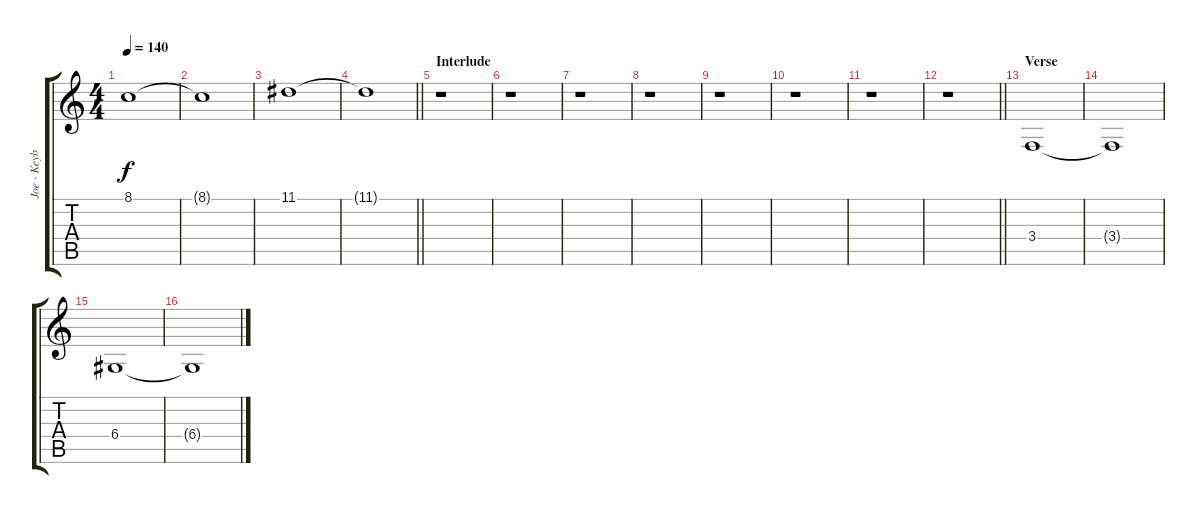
\track ("Joe - Keyboards" "Joe - Keyb") {instrument lead3calliope}
\staff {score tabs}
\tuning (E4 B3 G3 D3 A2 E2) {hide}
\ts (4 4)
\tempo 140
\clef g2
\ks c
8.1.1{dy f} |
8.1{t}.1 |
11.1.1 |
\barLineRight lightlight
11.1{t}.1 |
\section ("" "Interlude")
r.1 |
r.1 |
r.1 |
r.1 |
r.1 |
r.1 |
r.1 |
\barLineRight lightlight
r.1 |
\section ("" "Verse")
3.4.1{volume 10 instrument lead3calliope} |
3.4{t}.1 |
6.4.1 |
6.4{t}.1
